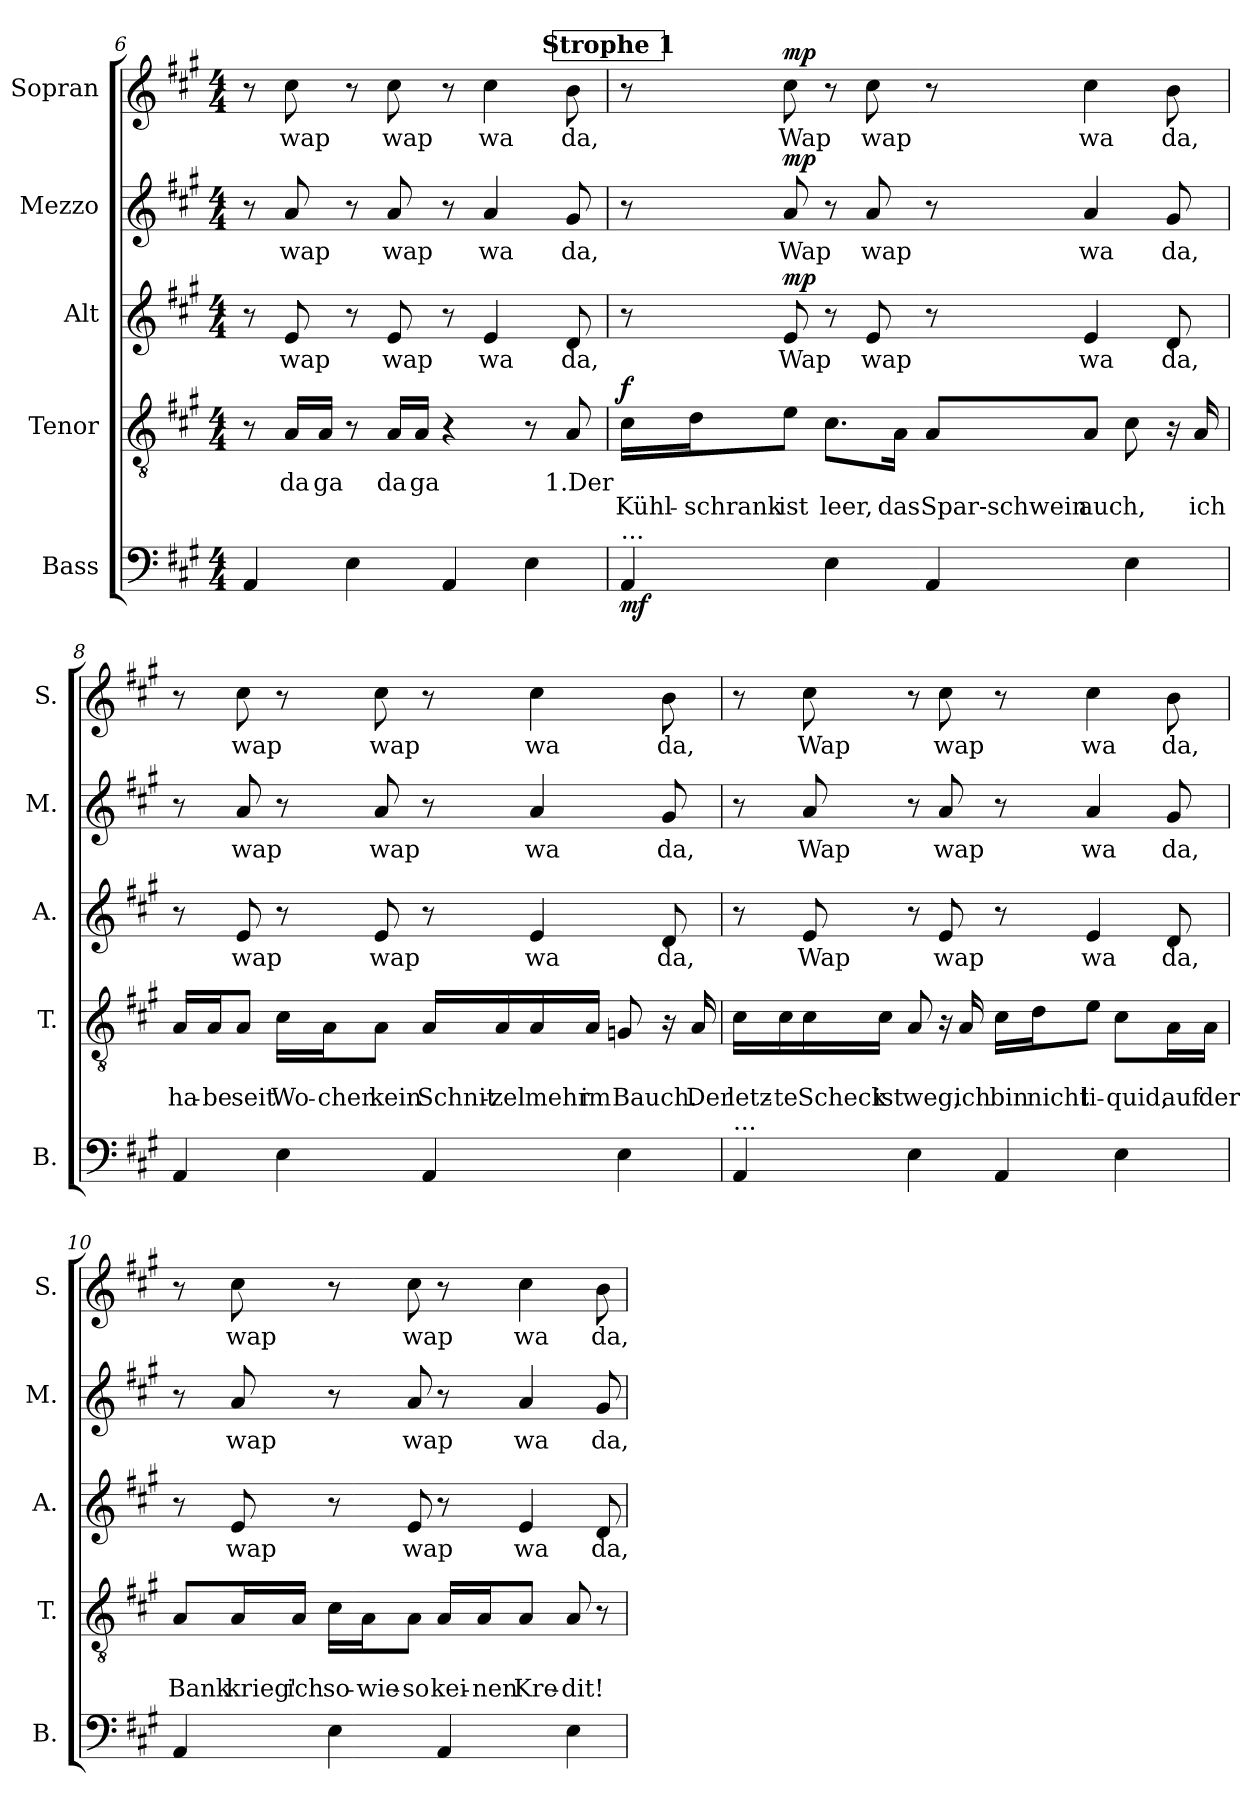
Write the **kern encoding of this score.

**kern	**dynam	**kern	**text	**text	**dynam	**kern	**text	**dynam	**kern	**text	**dynam	**kern	**text	**dynam
*part5	*part5	*part4	*part4	*part4	*part4	*part3	*part3	*part3	*part2	*part2	*part2	*part1	*part1	*part1
*staff5	*staff5	*staff4	*staff4	*staff4	*staff4	*staff3	*staff3	*staff3	*staff2	*staff2	*staff2	*staff1	*staff1	*staff1
*I"Bass	*	*I"Tenor	*	*	*	*I"Alt	*	*	*I"Mezzo	*	*	*I"Sopran	*	*
*I'B.	*	*I'T.	*	*	*	*I'A.	*	*	*I'M.	*	*	*I'S.	*	*
*clefF4	*	*clefGv2	*	*	*	*clefG2	*	*	*clefG2	*	*	*clefG2	*	*
*k[f#c#g#]	*	*k[f#c#g#]	*	*	*	*k[f#c#g#]	*	*	*k[f#c#g#]	*	*	*k[f#c#g#]	*	*
*M4/4	*	*M4/4	*	*	*	*M4/4	*	*	*M4/4	*	*	*M4/4	*	*
=6	=6	=6	=6	=6	=6	=6	=6	=6	=6	=6	=6	=6	=6	=6
4AA/	.	8r	.	.	.	8r	.	.	8r	.	.	8r	.	.
!	!	!	!LO:LY:b	!	!	!	!LO:LY:b	!	!	!LO:LY:b	!	!	!LO:LY:b	!
.	.	16A/LL	da	.	.	8e/	wap	.	8a/	wap	.	8cc#\	wap	.
!	!	!	!LO:LY:b	!	!	!	!	!	!	!	!	!	!	!
.	.	16A/JJ	ga	.	.	.	.	.	.	.	.	.	.	.
4E\	.	8r	.	.	.	8r	.	.	8r	.	.	8r	.	.
!	!	!	!LO:LY:b	!	!	!	!LO:LY:b	!	!	!LO:LY:b	!	!	!LO:LY:b	!
.	.	16A/LL	da	.	.	8e/	wap	.	8a/	wap	.	8cc#\	wap	.
!	!	!	!LO:LY:b	!	!	!	!	!	!	!	!	!	!	!
.	.	16A/JJ	ga	.	.	.	.	.	.	.	.	.	.	.
4AA/	.	4r	.	.	.	8r	.	.	8r	.	.	8r	.	.
!	!	!	!	!	!	!	!LO:LY:b	!	!	!LO:LY:b	!	!	!LO:LY:b	!
.	.	.	.	.	.	4e/	wa	.	4a/	wa	.	4cc#\	wa	.
4E\	.	8r	.	.	.	.	.	.	.	.	.	.	.	.
!	!	!	!LO:LY:b	!	!	!	!LO:LY:b	!	!	!LO:LY:b	!	!	!LO:LY:b	!
.	.	8A/	1.Der	.	.	8d/	da,	.	8g#/	da,	.	8b\	da,	.
!!LO:LB:g=z
!!LO:REH:place=s1:a:B:fs=14:t=Strophe 1
=7	=7	=7	=7	=7	=7	=7	=7	=7	=7	=7	=7	=7	=7	=7
!LO:TX:a:t=...	!	!	!	!	!	!	!	!	!	!	!	!	!	!
!	!LO:DY:b	!	!	!LO:LY:b	!LO:DY:b	!	!	!	!	!	!	!	!	!
4AA/	mf	16c#\LL	.	Kühl-	f	8r	.	.	8r	.	.	8r	.	.
!	!	!	!	!LO:LY:b	!	!	!	!	!	!	!	!	!	!
.	.	16d\J	.	schrank	.	.	.	.	.	.	.	.	.	.
!	!	!	!	!LO:LY:b	!	!	!LO:LY:b	!LO:DY:b	!	!LO:LY:b	!LO:DY:b	!	!LO:LY:b	!LO:DY:b
.	.	8e\J	.	ist	.	8e/	Wap	mp	8a/	Wap	mp	8cc#\	Wap	mp
!	!	!	!	!LO:LY:b	!	!	!	!	!	!	!	!	!	!
4E\	.	8.c#\L	.	leer,	.	8r	.	.	8r	.	.	8r	.	.
!	!	!	!	!	!	!	!LO:LY:b	!	!	!LO:LY:b	!	!	!LO:LY:b	!
.	.	.	.	.	.	8e/	wap	.	8a/	wap	.	8cc#\	wap	.
!	!	!	!	!LO:LY:b	!	!	!	!	!	!	!	!	!	!
.	.	16A\Jk	.	das	.	.	.	.	.	.	.	.	.	.
!	!	!	!	!LO:LY:b	!	!	!	!	!	!	!	!	!	!
4AA/	.	8A/L	.	Spar-schwein	.	8r	.	.	8r	.	.	8r	.	.
!	!	!	!	!LO:LY:b	!	!	!LO:LY:b	!	!	!LO:LY:b	!	!	!LO:LY:b	!
.	.	8A/J	.	auch,	.	4e/	wa	.	4a/	wa	.	4cc#\	wa	.
4E\	.	8c#\	.	.	.	.	.	.	.	.	.	.	.	.
!	!	!	!	!	!	!	!LO:LY:b	!	!	!LO:LY:b	!	!	!LO:LY:b	!
.	.	16r	.	.	.	8d/	da,	.	8g#/	da,	.	8b\	da,	.
!	!	!	!	!LO:LY:b	!	!	!	!	!	!	!	!	!	!
.	.	16A/	.	ich	.	.	.	.	.	.	.	.	.	.
=8	=8	=8	=8	=8	=8	=8	=8	=8	=8	=8	=8	=8	=8	=8
!	!	!	!	!LO:LY:b	!	!	!	!	!	!	!	!	!	!
4AA/	.	16A/LL	.	ha-	.	8r	.	.	8r	.	.	8r	.	.
!	!	!	!	!LO:LY:b	!	!	!	!	!	!	!	!	!	!
.	.	16A/J	.	be	.	.	.	.	.	.	.	.	.	.
!	!	!	!	!LO:LY:b	!	!	!LO:LY:b	!	!	!LO:LY:b	!	!	!LO:LY:b	!
.	.	8A/J	.	seit	.	8e/	wap	.	8a/	wap	.	8cc#\	wap	.
!	!	!	!	!LO:LY:b	!	!	!	!	!	!	!	!	!	!
4E\	.	16c#\LL	.	Wo-	.	8r	.	.	8r	.	.	8r	.	.
!	!	!	!	!LO:LY:b	!	!	!	!	!	!	!	!	!	!
.	.	16A\J	.	chen	.	.	.	.	.	.	.	.	.	.
!	!	!	!	!LO:LY:b	!	!	!LO:LY:b	!	!	!LO:LY:b	!	!	!LO:LY:b	!
.	.	8A\J	.	kein	.	8e/	wap	.	8a/	wap	.	8cc#\	wap	.
!	!	!	!	!LO:LY:b	!	!	!	!	!	!	!	!	!	!
4AA/	.	16A/LL	.	Schnit-	.	8r	.	.	8r	.	.	8r	.	.
!	!	!	!	!LO:LY:b	!	!	!	!	!	!	!	!	!	!
.	.	16A/	.	zel	.	.	.	.	.	.	.	.	.	.
!	!	!	!	!LO:LY:b	!	!	!LO:LY:b	!	!	!LO:LY:b	!	!	!LO:LY:b	!
.	.	16A/	.	mehr	.	4e/	wa	.	4a/	wa	.	4cc#\	wa	.
!	!	!	!	!LO:LY:b	!	!	!	!	!	!	!	!	!	!
.	.	16A/JJ	.	im	.	.	.	.	.	.	.	.	.	.
!	!	!	!	!LO:LY:b	!	!	!	!	!	!	!	!	!	!
4E\	.	8Gn/	.	Bauch.	.	.	.	.	.	.	.	.	.	.
!	!	!	!	!	!	!	!LO:LY:b	!	!	!LO:LY:b	!	!	!LO:LY:b	!
.	.	16r	.	.	.	8d/	da,	.	8g#/	da,	.	8b\	da,	.
!	!	!	!	!LO:LY:b	!	!	!	!	!	!	!	!	!	!
.	.	16A/	.	Der	.	.	.	.	.	.	.	.	.	.
!!LO:PB:g=z
=9	=9	=9	=9	=9	=9	=9	=9	=9	=9	=9	=9	=9	=9	=9
!LO:TX:a:t=...	!	!	!	!	!	!	!	!	!	!	!	!	!	!
!	!	!	!	!LO:LY:b	!	!	!	!	!	!	!	!	!	!
4AA/	.	16c#\LL	.	letz-	.	8r	.	.	8r	.	.	8r	.	.
!	!	!	!	!LO:LY:b	!	!	!	!	!	!	!	!	!	!
.	.	16c#\	.	te	.	.	.	.	.	.	.	.	.	.
!	!	!	!	!LO:LY:b	!	!	!LO:LY:b	!	!	!LO:LY:b	!	!	!LO:LY:b	!
.	.	16c#\	.	Scheck	.	8e/	Wap	.	8a/	Wap	.	8cc#\	Wap	.
!	!	!	!	!LO:LY:b	!	!	!	!	!	!	!	!	!	!
.	.	16c#\JJ	.	ist	.	.	.	.	.	.	.	.	.	.
!	!	!	!	!LO:LY:b	!	!	!	!	!	!	!	!	!	!
4E\	.	8A/	.	weg,	.	8r	.	.	8r	.	.	8r	.	.
!	!	!	!	!	!	!	!LO:LY:b	!	!	!LO:LY:b	!	!	!LO:LY:b	!
.	.	16r	.	.	.	8e/	wap	.	8a/	wap	.	8cc#\	wap	.
!	!	!	!	!LO:LY:b	!	!	!	!	!	!	!	!	!	!
.	.	16A/	.	ich	.	.	.	.	.	.	.	.	.	.
!	!	!	!	!LO:LY:b	!	!	!	!	!	!	!	!	!	!
4AA/	.	16c#\LL	.	bin	.	8r	.	.	8r	.	.	8r	.	.
!	!	!	!	!LO:LY:b	!	!	!	!	!	!	!	!	!	!
.	.	16d\J	.	nicht	.	.	.	.	.	.	.	.	.	.
!	!	!	!	!LO:LY:b	!	!	!LO:LY:b	!	!	!LO:LY:b	!	!	!LO:LY:b	!
.	.	8e\J	.	li-	.	4e/	wa	.	4a/	wa	.	4cc#\	wa	.
!	!	!	!	!LO:LY:b	!	!	!	!	!	!	!	!	!	!
4E\	.	8c#\L	.	quid,	.	.	.	.	.	.	.	.	.	.
!	!	!	!	!LO:LY:b	!	!	!LO:LY:b	!	!	!LO:LY:b	!	!	!LO:LY:b	!
.	.	16A\L	.	auf	.	8d/	da,	.	8g#/	da,	.	8b\	da,	.
!	!	!	!	!LO:LY:b	!	!	!	!	!	!	!	!	!	!
.	.	16A\JJ	.	der	.	.	.	.	.	.	.	.	.	.
=10	=10	=10	=10	=10	=10	=10	=10	=10	=10	=10	=10	=10	=10	=10
!	!	!	!	!LO:LY:b	!	!	!	!	!	!	!	!	!	!
4AA/	.	8A/L	.	Bank	.	8r	.	.	8r	.	.	8r	.	.
!	!	!	!	!LO:LY:b	!	!	!LO:LY:b	!	!	!LO:LY:b	!	!	!LO:LY:b	!
.	.	16A/L	.	krieg'	.	8e/	wap	.	8a/	wap	.	8cc#\	wap	.
!	!	!	!	!LO:LY:b	!	!	!	!	!	!	!	!	!	!
.	.	16A/JJ	.	ich	.	.	.	.	.	.	.	.	.	.
!	!	!	!	!LO:LY:b	!	!	!	!	!	!	!	!	!	!
4E\	.	16c#\LL	.	so-	.	8r	.	.	8r	.	.	8r	.	.
!	!	!	!	!LO:LY:b	!	!	!	!	!	!	!	!	!	!
.	.	16A\J	.	wie-	.	.	.	.	.	.	.	.	.	.
!	!	!	!	!LO:LY:b	!	!	!LO:LY:b	!	!	!LO:LY:b	!	!	!LO:LY:b	!
.	.	8A\J	.	so	.	8e/	wap	.	8a/	wap	.	8cc#\	wap	.
!	!	!	!	!LO:LY:b	!	!	!	!	!	!	!	!	!	!
4AA/	.	16A/LL	.	kei-	.	8r	.	.	8r	.	.	8r	.	.
!	!	!	!	!LO:LY:b	!	!	!	!	!	!	!	!	!	!
.	.	16A/J	.	nen	.	.	.	.	.	.	.	.	.	.
!	!	!	!	!LO:LY:b	!	!	!LO:LY:b	!	!	!LO:LY:b	!	!	!LO:LY:b	!
.	.	8A/J	.	Kre-	.	4e/	wa	.	4a/	wa	.	4cc#\	wa	.
!	!	!	!	!LO:LY:b	!	!	!	!	!	!	!	!	!	!
4E\	.	8A/	.	dit!	.	.	.	.	.	.	.	.	.	.
!	!	!	!	!	!	!	!LO:LY:b	!	!	!LO:LY:b	!	!	!LO:LY:b	!
.	.	8r	.	.	.	8d/	da,	.	8g#/	da,	.	8b\	da,	.
=	=	=	=	=	=	=	=	=	=	=	=	=	=	=
*-	*-	*-	*-	*-	*-	*-	*-	*-	*-	*-	*-	*-	*-	*-
